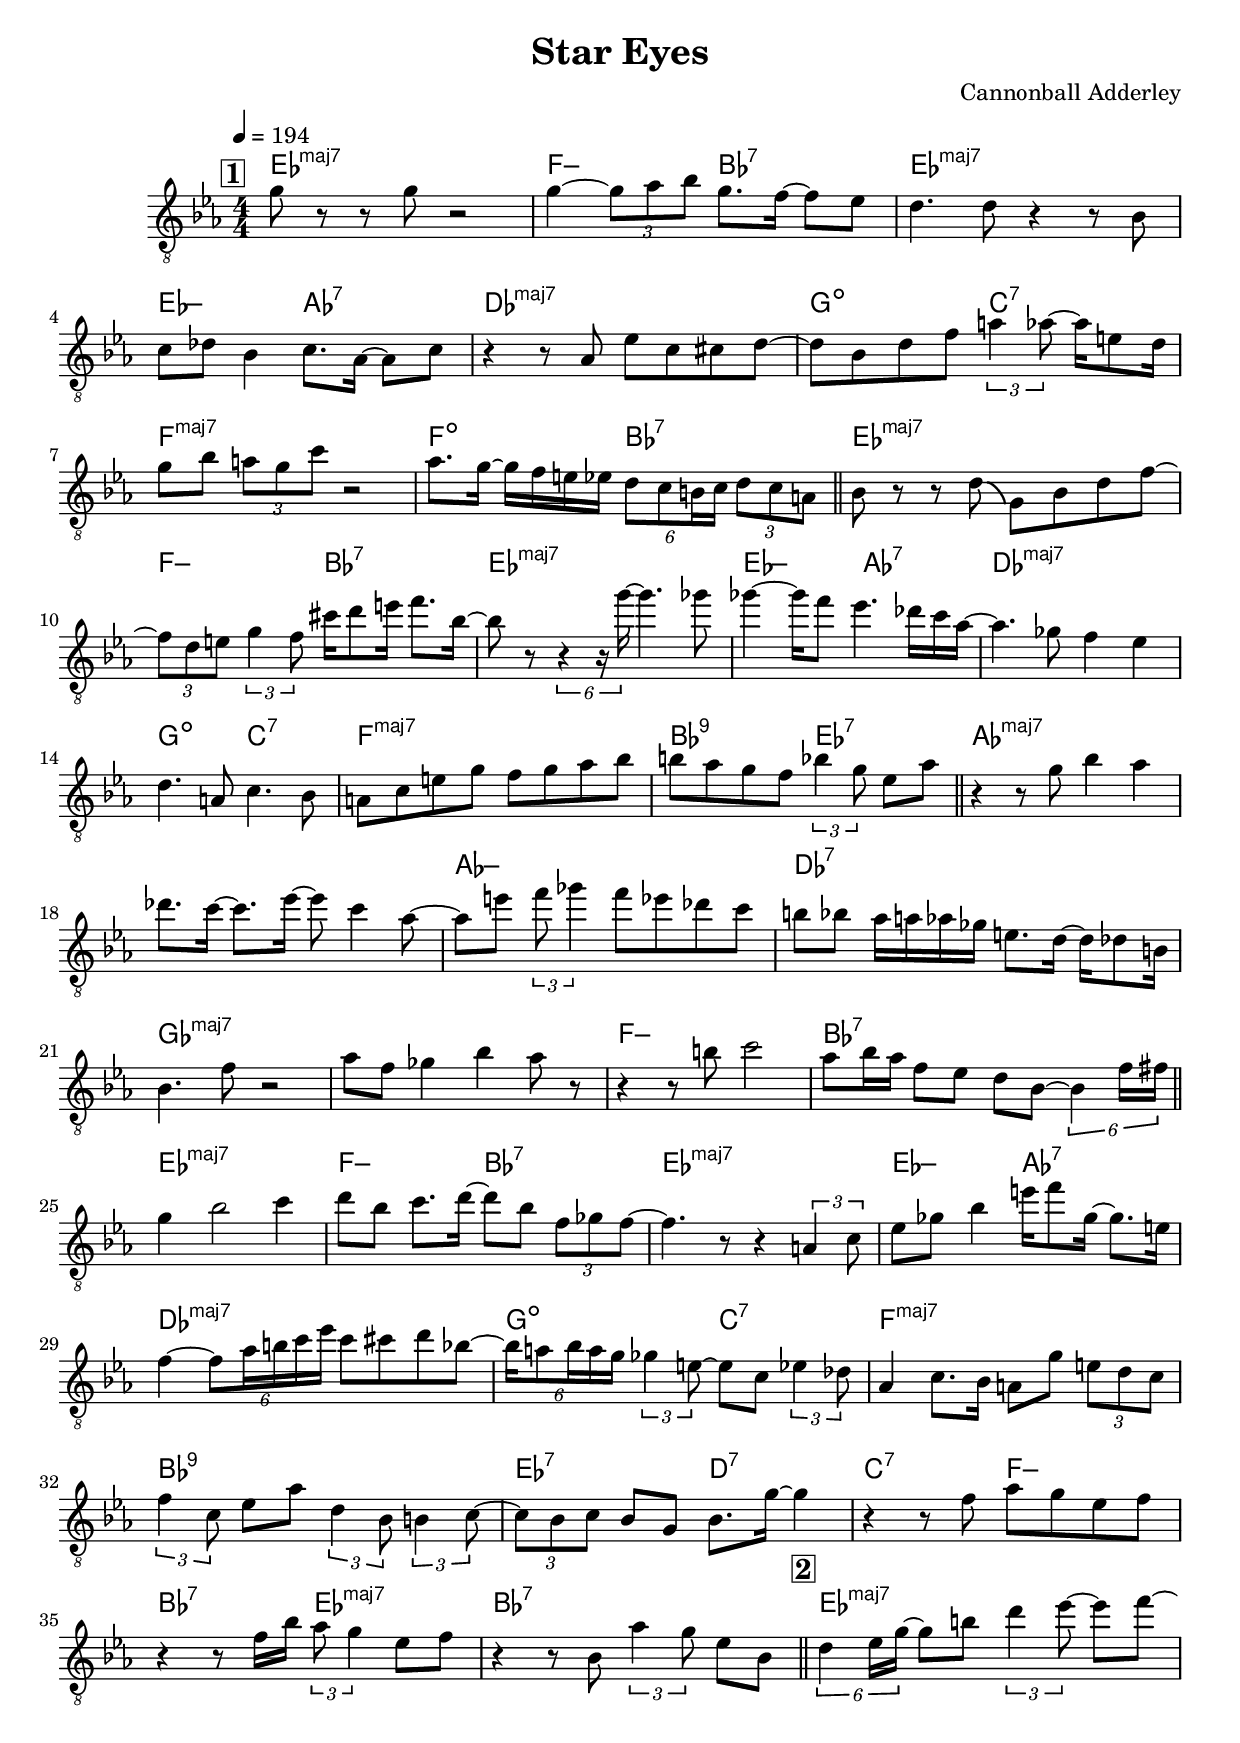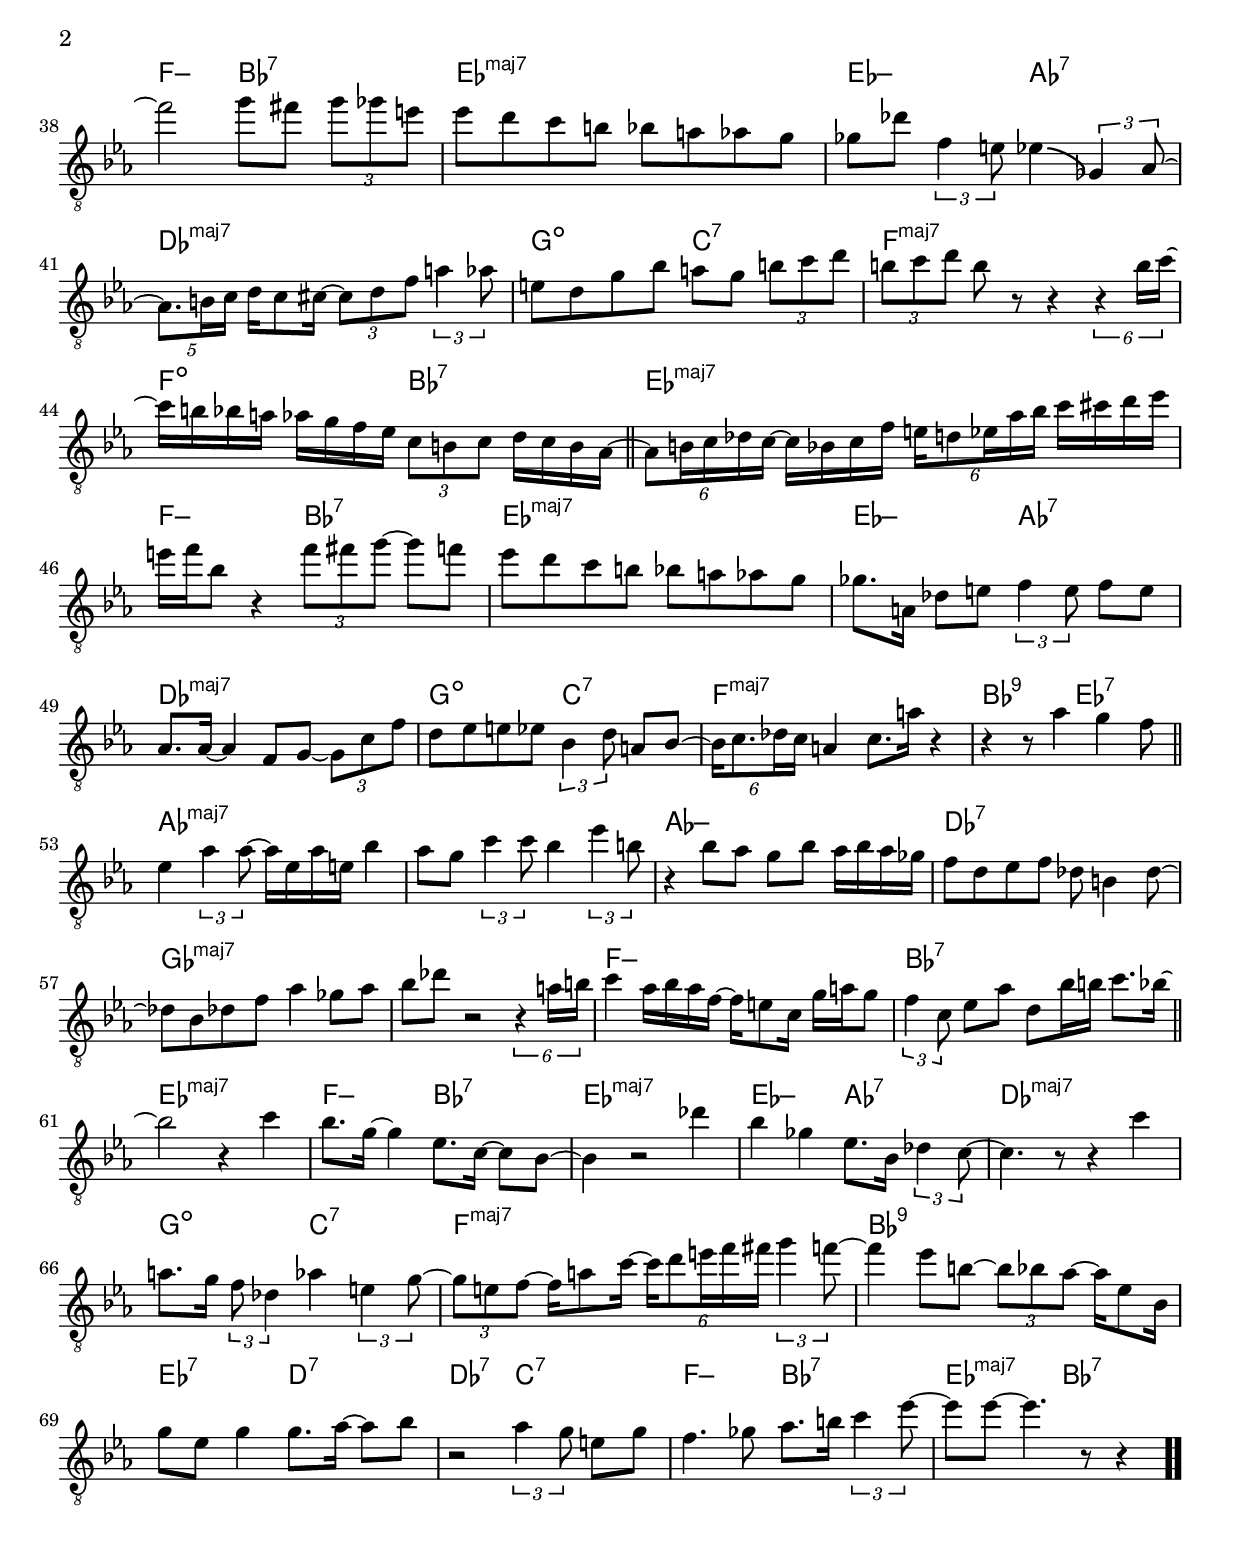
\version "2.13.2"

#(ly:set-option 'point-and-click #f)

\header {
  title = "Star Eyes"
  composer = "Cannonball Adderley"
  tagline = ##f
}
global =
{
    \override Staff.TimeSignature #'style = #'()
    \time 4/4
    \clef "treble_8"
    \key es \major
    \override Rest #'direction = #'0
    \override MultiMeasureRest #'staff-position = #0
}
\score
{
<<
    \transpose c' c'

    \new ChordNames { \chords {
      \set majorSevenSymbol = \markup { "maj7" }
      \set minorChordModifier = \markup { \char ##x2013 }
      
      | es1:maj | f2:min bes2:7 | es1:maj | es2:min aes2:7 | des1:maj | g2:dim c2:7 | f1:maj | f2:dim bes2:7 
      | es1:maj | f2:min bes2:7 | es1:maj | es2:min aes2:7 | des1:maj | g2:dim c2:7 | f1:maj | bes2:9 es2:7 
      | aes1:maj | s1 | aes1:min | des1:7 | ges1:maj | s1 | f1:min | bes1:7 
      | es1:maj | f2:min bes2:7 | es1:maj | es2:min aes2:7 | des1:maj | g2:dim c2:7 | f1:maj | bes1:9 
      | es2:7 d2:7 | c2:7 f2:min | bes2:7 es2:maj | bes1:7 | es1:maj | f2:min bes2:7 | es1:maj | es2:min aes2:7 
      | des1:maj | g2:dim c2:7 | f1:maj | f2:dim bes2:7 | es1:maj | f2:min bes2:7 | es1:maj | es2:min aes2:7 
      | des1:maj | g2:dim c2:7 | f1:maj | bes2:9 es2:7 | aes1:maj | s1 | aes1:min | des1:7 
      | ges1:maj | s1 | f1:min | bes1:7 | es1:maj | f2:min bes2:7 | es1:maj | es2:min aes2:7 
      | des1:maj | g2:dim c2:7 | f1:maj | bes1:9 | es2:7 d2:7 | des2:7 c2:7 | f2:min bes2:7 | es2:maj bes2:7|
      }
      }

    \new Staff
    <<
    \transpose c' c'

    {
      \global
  		%\override Score.MetronomeMark #'transparent = ##t
  		%\override Score.MetronomeMark #'stencil = ##f
  		
  		\override HorizontalBracket #'direction = #UP
  		\override HorizontalBracket #'bracket-flare = #'(0 . 0)
  		
  		\override TextSpanner #'dash-fraction = #1.0
  		\override TextSpanner #'bound-details #'left #'text = \markup{ \concat{\draw-line #'(0 . -1.0) \draw-line #'(1.0 . 0) }}
  		\override TextSpanner #'bound-details #'right #'text = \markup{ \concat{ \draw-line #'(1.0 . 0) \draw-line #'(0 . -1.0) }}
          \set Score.markFormatter = #format-mark-box-numbers


      \tempo 4 = 194
      \set Score.currentBarNumber = #1
     
      \bar "||" \mark \default g'8 r8 r8 g'8 r2 
      | g'4~ \tuplet 3/2 {g'8 aes'8 bes'8} g'8. f'16~ f'8 es'8 
      | d'4. d'8 r4 r8 bes8 
      | c'8 des'8 bes4 c'8. aes16~ aes8 c'8 
      | r4 r8 aes8 es'8 c'8 cis'8 d'8~ 
      | d'8 bes8 d'8 f'8 \tuplet 3/2 {a'4 aes'8~} aes'16 e'8 d'16 
      | g'8 bes'8 \tuplet 3/2 {a'8 g'8 c''8} r2 
      | aes'8. g'16~ g'16 f'16 e'16 es'16 \tuplet 6/4 {d'8 c'8 b16 c'16} \tuplet 3/2 {d'8 c'8 a8} 
      \bar "||" bes8 r8 r8 d'8\bendAfter #-4  g8 bes8 d'8 f'8~ 
      | \tuplet 3/2 {f'8 d'8 e'8} \tuplet 3/2 {g'4 f'8} cis''16 d''8 e''16 f''8. bes'16~ 
      | bes'8 r8 \tuplet 6/4 {r4 r16 g''16~} g''4. ges''8 
      | ges''4~ ges''16 f''8 es''4. des''16 c''16 aes'16~ 
      | aes'4. ges'8 f'4 es'4 
      | d'4. a8 c'4. bes8 
      | a8 c'8 e'8 g'8 f'8 g'8 aes'8 bes'8 
      | b'8 aes'8 g'8 f'8 \tuplet 3/2 {bes'4 g'8} es'8 aes'8 
      \bar "||" r4 r8 g'8 bes'4 aes'4 
      | des''8. c''16~ c''8. es''16~ es''8 c''4 aes'8~ 
      | aes'8 e''8 \tuplet 3/2 {f''8 ges''4} f''8 es''8 des''8 c''8 
      | b'8 bes'8 aes'16 a'16 aes'16 ges'16 e'8. d'16~ d'16 des'8 b16 
      | bes4. f'8 r2 
      | aes'8 f'8 ges'4 bes'4 aes'8 r8 
      | r4 r8 b'8 c''2 
      | aes'8 bes'16 aes'16 f'8 es'8 d'8 bes8~ \tuplet 6/4 {bes4 f'16 fis'16} 
      \bar "||" g'4 bes'2 c''4 
      | d''8 bes'8 c''8. d''16~ d''8 bes'8 \tuplet 3/2 {f'8 ges'8 f'8~} 
      | f'4. r8 r4 \tuplet 3/2 {a4 c'8} 
      | es'8 ges'8 bes'4 e''16 f''8 ges'16~ ges'8. e'16 
      | f'4~ \tuplet 6/4 {f'8 aes'16 b'16 c''16 es''16} c''8 cis''8 d''8 bes'8~ 
      | \tuplet 6/4 {bes'16 a'8 bes'16 a'16 g'16} \tuplet 3/2 {ges'4 e'8~} e'8 c'8 \tuplet 3/2 {es'4 des'8} 
      | aes4 c'8. bes16 a8 g'8 \tuplet 3/2 {e'8 d'8 c'8} 
      | \tuplet 3/2 {f'4 c'8} es'8 aes'8 \tuplet 3/2 {d'4 bes8} \tuplet 3/2 {b4 c'8~} 
      | \tuplet 3/2 {c'8 bes8 c'8} bes8 g8 bes8. g'16~ g'4 
      | r4 r8 f'8 aes'8 g'8 es'8 f'8 
      | r4 r8 f'16 bes'16 \tuplet 3/2 {aes'8 g'4} es'8 f'8 
      | r4 r8 bes8 \tuplet 3/2 {aes'4 g'8} es'8 bes8 
      \bar "||" \mark \default \tuplet 6/4 {d'4 es'16 g'16~} g'8 b'8 \tuplet 3/2 {d''4 es''8~} es''8 f''8~ 
      | f''2 g''8 fis''8 \tuplet 3/2 {g''8 ges''8 e''8} 
      | es''8 d''8 c''8 b'8 bes'8 a'8 aes'8 g'8 
      | ges'8 des''8 \tuplet 3/2 {f'4 e'8} es'4\bendAfter #-4  \tuplet 3/2 {ges4 aes8~} 
      | \tuplet 5/4 {aes8. b16 c'16} d'16 c'8 cis'16~ \tuplet 3/2 {cis'8 d'8 f'8} \tuplet 3/2 {a'4 aes'8} 
      | e'8 d'8 g'8 bes'8 a'8 g'8 \tuplet 3/2 {b'8 c''8 d''8} 
      | \tuplet 3/2 {b'8 c''8 d''8} b'8 r8 r4 \tuplet 6/4 {r4 b'16 c''16~} 
      | c''16 b'16 bes'16 a'16 aes'16 g'16 f'16 es'16 \tuplet 3/2 {c'8 b8 c'8} d'16 c'16 b16 aes16~ 
      \bar "||" \tuplet 6/4 {aes8 b16 c'16 des'16 c'16~} c'16 bes16 c'16 f'16 \tuplet 6/4 {e'16 d'8 es'16 aes'16 bes'16} c''16 cis''16 d''16 es''16 
      | e''16 f''16 bes'8 r4 \tuplet 3/2 {f''8 fis''8 g''8~} g''8 f''8 
      | es''8 d''8 c''8 b'8 bes'8 a'8 aes'8 g'8 
      | ges'8. a16 des'8 e'8 \tuplet 3/2 {f'4 e'8} f'8 e'8 
      | aes8. aes16~ aes4 f8 g8~ \tuplet 3/2 {g8 c'8 f'8} 
      | d'8 es'8 e'8 es'8 \tuplet 3/2 {bes4 d'8} a8 bes8~ 
      | \tuplet 6/4 {bes16 c'8. des'16 c'16} a4 c'8. a'16 r4 
      | r4 r8 aes'4 g'4 f'8 
      \bar "||" es'4 \tuplet 3/2 {aes'4 aes'8~} aes'16 es'16 aes'16 e'16 bes'4 
      | aes'8 g'8 \tuplet 3/2 {c''4 c''8} bes'4 \tuplet 3/2 {es''4 b'8} 
      | r4 bes'8 aes'8 g'8 bes'8 aes'16 bes'16 aes'16 ges'16 
      | f'8 d'8 es'8 f'8 des'8 b4 des'8~ 
      | des'8 bes8 des'8 f'8 aes'4 ges'8 aes'8 
      | bes'8 des''8 r2 \tuplet 6/4 {r4 a'16 b'16} 
      | c''4 aes'16 bes'16 aes'16 f'16~ f'16 e'8 c'16 g'16 a'16 g'8 
      | \tuplet 3/2 {f'4 c'8} es'8 aes'8 d'8 bes'16 b'16 c''8. bes'16~ 
      \bar "||" bes'2 r4 c''4 
      | bes'8. g'16~ g'4 es'8. c'16~ c'8 bes8~ 
      | bes4 r2 des''4 
      | bes'4 ges'4 es'8. bes16 \tuplet 3/2 {des'4 c'8~} 
      | c'4. r8 r4 c''4 
      | a'8. g'16 \tuplet 3/2 {f'8 des'4} aes'4 \tuplet 3/2 {e'4 g'8~} 
      | \tuplet 3/2 {g'8 e'8 f'8~} f'16 a'8 c''16~ \tuplet 6/4 {c''16 d''8 e''16 f''16 fis''16} \tuplet 3/2 {g''4 f''8~} 
      | f''4 es''8 b'8~ \tuplet 3/2 {b'8 bes'8 aes'8~} aes'16 es'8 bes16 
      | g'8 es'8 g'4 g'8. aes'16~ aes'8 bes'8 
      | r2 \tuplet 3/2 {aes'4 g'8} e'8 g'8 
      | f'4. ges'8 aes'8. b'16 \tuplet 3/2 {c''4 es''8~} 
      | es''8 es''8~ es''4. r8 r4\bar  ".."
    }
    >>
>>    
}
